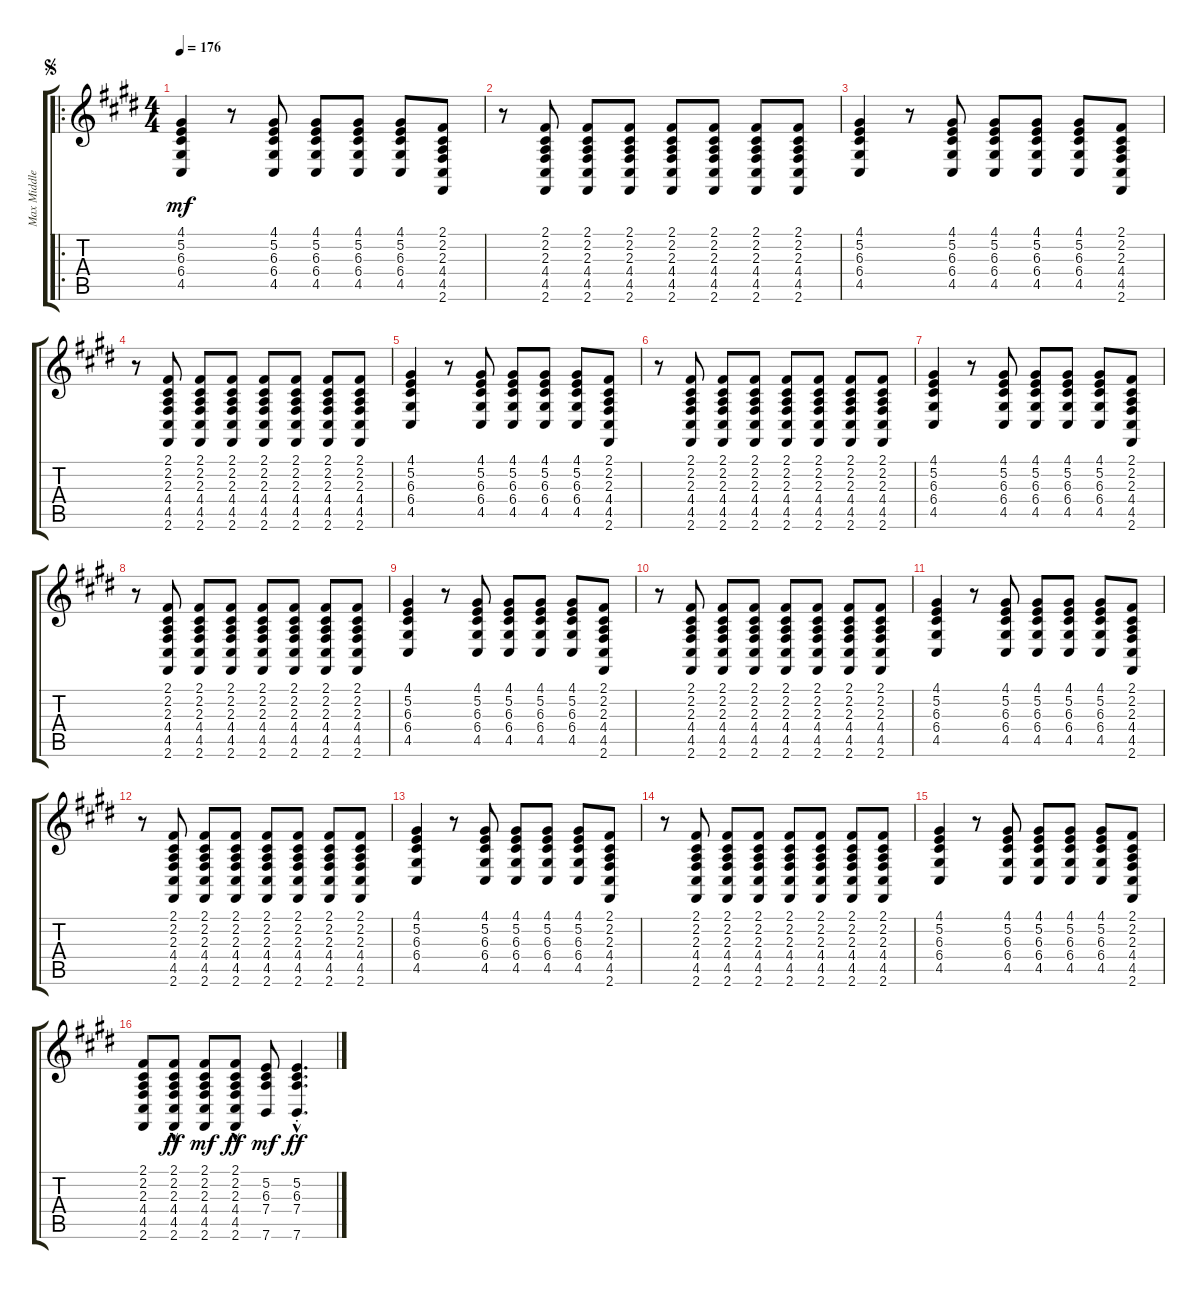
\track ("Max Middleton Grand Piano" "Max Middle") {instrument brightacousticpiano}
\staff {score tabs}
\tuning (E4 B3 G3 D3 A2 E2) {hide}
\ro
\ts (4 4)
\jump segno
\tempo 176
\clef g2
\ks e
(4.1 5.2 6.3 6.4 4.5).4{dy mf} r.8 (4.1 5.2 6.3 6.4 4.5).8 (4.1 5.2 6.3 6.4 4.5).8 (4.1 5.2 6.3 6.4 4.5).8 (4.1 5.2 6.3 6.4 4.5).8 (2.1 2.2 2.3 4.4 4.5 2.6).8 |
r.8 (2.1 2.2 2.3 4.4 4.5 2.6).8 (2.1 2.2 2.3 4.4 4.5 2.6).8 (2.1 2.2 2.3 4.4 4.5 2.6).8 (2.1 2.2 2.3 4.4 4.5 2.6).8 (2.1 2.2 2.3 4.4 4.5 2.6).8 (2.1 2.2 2.3 4.4 4.5 2.6).8 (2.1 2.2 2.3 4.4 4.5 2.6).8 |
(4.1 5.2 6.3 6.4 4.5).4 r.8 (4.1 5.2 6.3 6.4 4.5).8 (4.1 5.2 6.3 6.4 4.5).8 (4.1 5.2 6.3 6.4 4.5).8 (4.1 5.2 6.3 6.4 4.5).8 (2.1 2.2 2.3 4.4 4.5 2.6).8 |
r.8 (2.1 2.2 2.3 4.4 4.5 2.6).8 (2.1 2.2 2.3 4.4 4.5 2.6).8 (2.1 2.2 2.3 4.4 4.5 2.6).8 (2.1 2.2 2.3 4.4 4.5 2.6).8 (2.1 2.2 2.3 4.4 4.5 2.6).8 (2.1 2.2 2.3 4.4 4.5 2.6).8 (2.1 2.2 2.3 4.4 4.5 2.6).8 |
(4.1 5.2 6.3 6.4 4.5).4 r.8 (4.1 5.2 6.3 6.4 4.5).8 (4.1 5.2 6.3 6.4 4.5).8 (4.1 5.2 6.3 6.4 4.5).8 (4.1 5.2 6.3 6.4 4.5).8 (2.1 2.2 2.3 4.4 4.5 2.6).8 |
r.8 (2.1 2.2 2.3 4.4 4.5 2.6).8 (2.1 2.2 2.3 4.4 4.5 2.6).8 (2.1 2.2 2.3 4.4 4.5 2.6).8 (2.1 2.2 2.3 4.4 4.5 2.6).8 (2.1 2.2 2.3 4.4 4.5 2.6).8 (2.1 2.2 2.3 4.4 4.5 2.6).8 (2.1 2.2 2.3 4.4 4.5 2.6).8 |
(4.1 5.2 6.3 6.4 4.5).4 r.8 (4.1 5.2 6.3 6.4 4.5).8 (4.1 5.2 6.3 6.4 4.5).8 (4.1 5.2 6.3 6.4 4.5).8 (4.1 5.2 6.3 6.4 4.5).8 (2.1 2.2 2.3 4.4 4.5 2.6).8 |
r.8 (2.1 2.2 2.3 4.4 4.5 2.6).8 (2.1 2.2 2.3 4.4 4.5 2.6).8 (2.1 2.2 2.3 4.4 4.5 2.6).8 (2.1 2.2 2.3 4.4 4.5 2.6).8 (2.1 2.2 2.3 4.4 4.5 2.6).8 (2.1 2.2 2.3 4.4 4.5 2.6).8 (2.1 2.2 2.3 4.4 4.5 2.6).8 |
(4.1 5.2 6.3 6.4 4.5).4 r.8 (4.1 5.2 6.3 6.4 4.5).8 (4.1 5.2 6.3 6.4 4.5).8 (4.1 5.2 6.3 6.4 4.5).8 (4.1 5.2 6.3 6.4 4.5).8 (2.1 2.2 2.3 4.4 4.5 2.6).8 |
r.8 (2.1 2.2 2.3 4.4 4.5 2.6).8 (2.1 2.2 2.3 4.4 4.5 2.6).8 (2.1 2.2 2.3 4.4 4.5 2.6).8 (2.1 2.2 2.3 4.4 4.5 2.6).8 (2.1 2.2 2.3 4.4 4.5 2.6).8 (2.1 2.2 2.3 4.4 4.5 2.6).8 (2.1 2.2 2.3 4.4 4.5 2.6).8 |
(4.1 5.2 6.3 6.4 4.5).4 r.8 (4.1 5.2 6.3 6.4 4.5).8 (4.1 5.2 6.3 6.4 4.5).8 (4.1 5.2 6.3 6.4 4.5).8 (4.1 5.2 6.3 6.4 4.5).8 (2.1 2.2 2.3 4.4 4.5 2.6).8 |
r.8 (2.1 2.2 2.3 4.4 4.5 2.6).8 (2.1 2.2 2.3 4.4 4.5 2.6).8 (2.1 2.2 2.3 4.4 4.5 2.6).8 (2.1 2.2 2.3 4.4 4.5 2.6).8 (2.1 2.2 2.3 4.4 4.5 2.6).8 (2.1 2.2 2.3 4.4 4.5 2.6).8 (2.1 2.2 2.3 4.4 4.5 2.6).8 |
(4.1 5.2 6.3 6.4 4.5).4 r.8 (4.1 5.2 6.3 6.4 4.5).8 (4.1 5.2 6.3 6.4 4.5).8 (4.1 5.2 6.3 6.4 4.5).8 (4.1 5.2 6.3 6.4 4.5).8 (2.1 2.2 2.3 4.4 4.5 2.6).8 |
r.8 (2.1 2.2 2.3 4.4 4.5 2.6).8 (2.1 2.2 2.3 4.4 4.5 2.6).8 (2.1 2.2 2.3 4.4 4.5 2.6).8 (2.1 2.2 2.3 4.4 4.5 2.6).8 (2.1 2.2 2.3 4.4 4.5 2.6).8 (2.1 2.2 2.3 4.4 4.5 2.6).8 (2.1 2.2 2.3 4.4 4.5 2.6).8 |
(4.1 5.2 6.3 6.4 4.5).4 r.8 (4.1 5.2 6.3 6.4 4.5).8 (4.1 5.2 6.3 6.4 4.5).8 (4.1 5.2 6.3 6.4 4.5).8 (4.1 5.2 6.3 6.4 4.5).8 (2.1 2.2 2.3 4.4 4.5 2.6).8 |
(2.1 2.2 2.3 4.4 4.5 2.6).8 (2.1{hac} 2.2{hac} 2.3{hac} 4.4{hac} 4.5{hac} 2.6{hac}).8{dy ff} (2.1 2.2 2.3 4.4 4.5 2.6).8{dy mf} (2.1{hac} 2.2{hac} 2.3{hac} 4.4{hac} 4.5{hac} 2.6{hac}).8{dy ff} (5.2 6.3 7.4 7.6).8{dy mf} (5.2{hac st} 6.3{hac st} 7.4{hac st} 7.6{hac st}).4{d dy ff}
